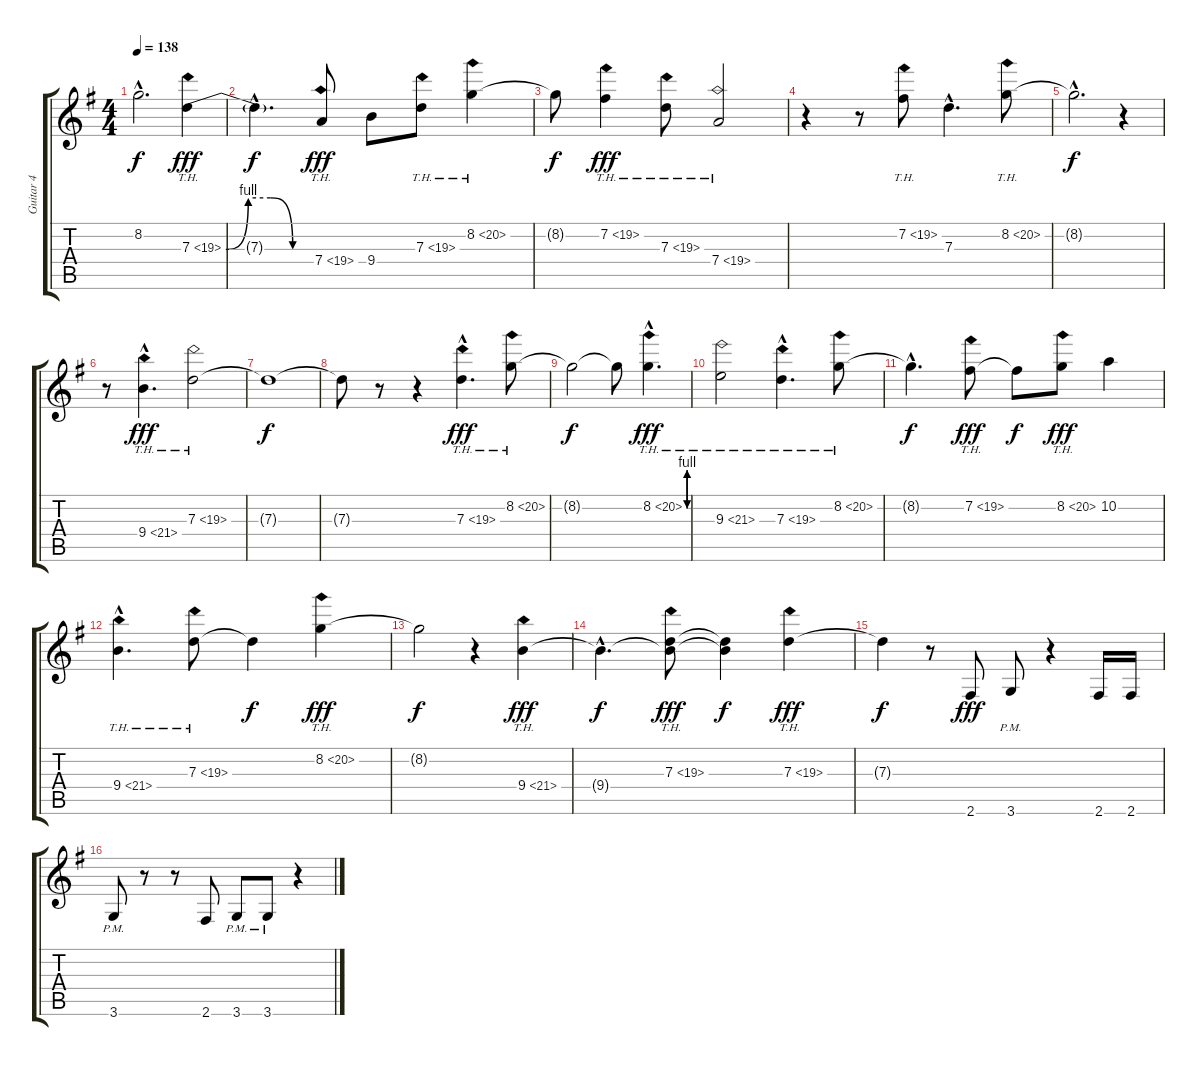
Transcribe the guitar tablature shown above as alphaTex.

\track ("Guitar 4" "Guitar 4") {instrument distortionguitar}
\staff {score tabs}
\tuning (E4 B3 G3 D3 A2 E2) {hide}
\ts (4 4)
\tempo 138
\clef g2
\ks g
8.2{hac t}.2{d dy f} 7.3{be (custom 0 0 15 4 30 4 45 0 60 0) th 12}.4{dy fff} |
7.3{hac t}.4{d dy f} 7.4{th 12}.8{dy fff} 9.4.8 7.3{th 12}.8 8.2{th 12}.4 |
8.2{t}.8{dy f} 7.2{th 12}.4{dy fff} 7.3{th 12}.8 7.4{th 12}.2 |
r.4 r.8 7.2{th 12}.8 7.3{hac}.4{d} 8.2{th 12}.8 |
8.2{hac t}.2{d dy f} r.4 |
r.8 9.4{th 12 hac}.4{d dy fff} 7.3{th 12}.2 |
7.3{t}.1{dy f} |
7.3{t}.8 r.8 r.4 7.3{th 12 hac}.4{d dy fff} 8.2{th 12}.8 |
8.2{t}.2{dy f} 8.2{t}.8 8.2{be (custom 0 0 15 4 30 4 45 0 60 0) th 12 hac}.4{d dy fff} |
9.3{th 12}.2 7.3{th 12 hac}.4{d} 8.2{th 12}.8 |
8.2{hac t}.4{d dy f} 7.2{th 12}.8{dy fff} 7.2{t}.8{dy f} 8.2{th 12}.8{dy fff} 10.2.4 |
9.4{th 12 hac}.4{d} 7.3{th 12}.8 7.3{t}.4{dy f} 8.2{th 12}.4{dy fff} |
8.2{t}.2{dy f} r.4 9.4{th 12}.4{dy fff} |
9.4{hac t}.4{d dy f} (7.3{th 12} 9.4{t}).8{dy fff} (7.3{t} 9.4{t}).4{dy f} 7.3{th 12}.4{dy fff} |
7.3{t}.4{dy f} r.8 2.6.8{dy fff} 3.6{pm}.8 r.4 2.6.16 2.6.16 |
3.6{pm}.8 r.8 r.8 2.6.8 3.6{pm}.8 3.6{pm}.8 r.4
